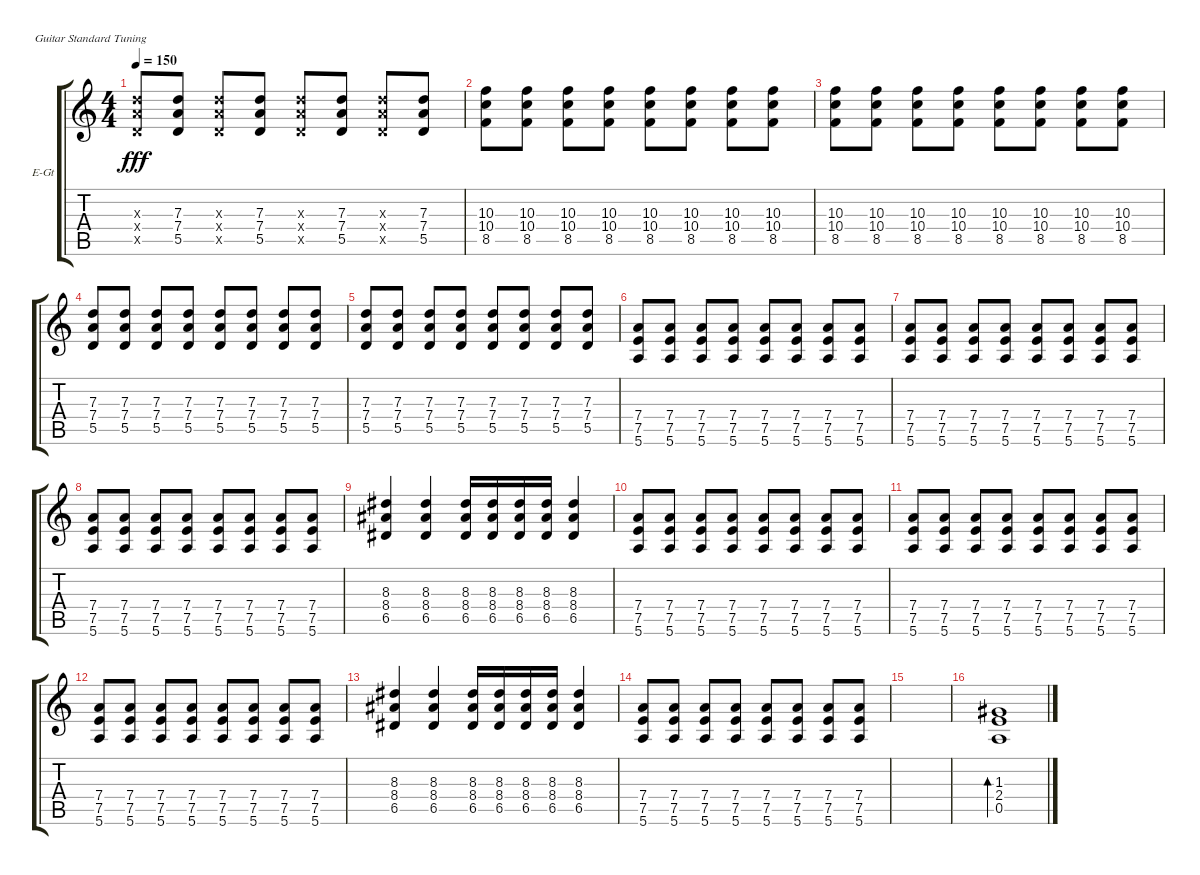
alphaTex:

\defaultSystemsLayout 4
\bracketExtendMode groupsimilarinstruments
\firstSystemTrackNameOrientation horizontal
\otherSystemsTrackNameOrientation horizontal
\track ("Jamie Cook" "E-Gt") {instrument electricguitarclean}
\staff {score tabs}
\tuning (E4 B3 G3 D3 A2 E2)
\ts (4 4)
\tempo 150
\clef g2
\scale
0.333333
\ks c
(7.3{x} 7.4{x} 5.5{x}).8{dy fff} (7.3 7.4 5.5).8 (7.3{x} 7.4{x} 5.5{x}).8 (7.3 7.4 5.5).8 (7.3{x} 7.4{x} 5.5{x}).8 (7.3 7.4 5.5).8 (7.3{x} 7.4{x} 5.5{x}).8 (7.3 7.4 5.5).8 |
\scale
0.333333 (8.5 10.4 10.3).8 (8.5 10.4 10.3).8 (8.5 10.4 10.3).8 (8.5 10.4 10.3).8 (8.5 10.4 10.3).8 (8.5 10.4 10.3).8 (8.5 10.4 10.3).8 (8.5 10.4 10.3).8 |
\scale
0.333333 (8.5 10.4 10.3).8 (8.5 10.4 10.3).8 (8.5 10.4 10.3).8 (8.5 10.4 10.3).8 (8.5 10.4 10.3).8 (8.5 10.4 10.3).8 (8.5 10.4 10.3).8 (8.5 10.4 10.3).8 |
\scale
0.333333 (7.3 7.4 5.5).8 (7.3 7.4 5.5).8 (7.3 7.4 5.5).8 (7.3 7.4 5.5).8 (7.3 7.4 5.5).8 (7.3 7.4 5.5).8 (7.3 7.4 5.5).8 (7.3 7.4 5.5).8 |
\scale
0.333333 (7.3 7.4 5.5).8 (7.3 7.4 5.5).8 (7.3 7.4 5.5).8 (7.3 7.4 5.5).8 (7.3 7.4 5.5).8 (7.3 7.4 5.5).8 (7.3 7.4 5.5).8 (7.3 7.4 5.5).8 |
\scale
0.333333 (5.6 7.4 7.5).8 (5.6 7.4 7.5).8 (5.6 7.4 7.5).8 (5.6 7.4 7.5).8 (5.6 7.4 7.5).8 (5.6 7.4 7.5).8 (5.6 7.4 7.5).8 (5.6 7.4 7.5).8 |
\scale
0.333333 (5.6 7.4 7.5).8 (5.6 7.4 7.5).8 (5.6 7.4 7.5).8 (5.6 7.4 7.5).8 (5.6 7.4 7.5).8 (5.6 7.4 7.5).8 (5.6 7.4 7.5).8 (5.6 7.4 7.5).8 |
\scale
0.333333 (5.6 7.4 7.5).8 (5.6 7.4 7.5).8 (5.6 7.4 7.5).8 (5.6 7.4 7.5).8 (5.6 7.4 7.5).8 (5.6 7.4 7.5).8 (5.6 7.4 7.5).8 (5.6 7.4 7.5).8 |
\scale
0.333333 (6.5 8.3 8.4).4 (6.5 8.3 8.4).4 (6.5 8.3 8.4).16 (6.5 8.3 8.4).16 (6.5 8.3 8.4).16 (6.5 8.3 8.4).16 (6.5 8.3 8.4).4 |
\scale
0.333333 (5.6 7.4 7.5).8 (5.6 7.4 7.5).8 (5.6 7.4 7.5).8 (5.6 7.4 7.5).8 (5.6 7.4 7.5).8 (5.6 7.4 7.5).8 (5.6 7.4 7.5).8 (5.6 7.4 7.5).8 |
\scale
0.333333 (5.6 7.4 7.5).8 (5.6 7.4 7.5).8 (5.6 7.4 7.5).8 (5.6 7.4 7.5).8 (5.6 7.4 7.5).8 (5.6 7.4 7.5).8 (5.6 7.4 7.5).8 (5.6 7.4 7.5).8 |
\scale
0.333333 (5.6 7.4 7.5).8 (5.6 7.4 7.5).8 (5.6 7.4 7.5).8 (5.6 7.4 7.5).8 (5.6 7.4 7.5).8 (5.6 7.4 7.5).8 (5.6 7.4 7.5).8 (5.6 7.4 7.5).8 |
\scale
0.333333 (6.5 8.3 8.4).4 (6.5 8.3 8.4).4 (6.5 8.3 8.4).16 (6.5 8.3 8.4).16 (6.5 8.3 8.4).16 (6.5 8.3 8.4).16 (6.5 8.3 8.4).4 |
\scale
0.333333 (5.6 7.4 7.5).8 (5.6 7.4 7.5).8 (5.6 7.4 7.5).8 (5.6 7.4 7.5).8 (5.6 7.4 7.5).8 (5.6 7.4 7.5).8 (5.6 7.4 7.5).8 (5.6 7.4 7.5).8 |
|
(2.4 0.5 1.3).1{bd 120}
